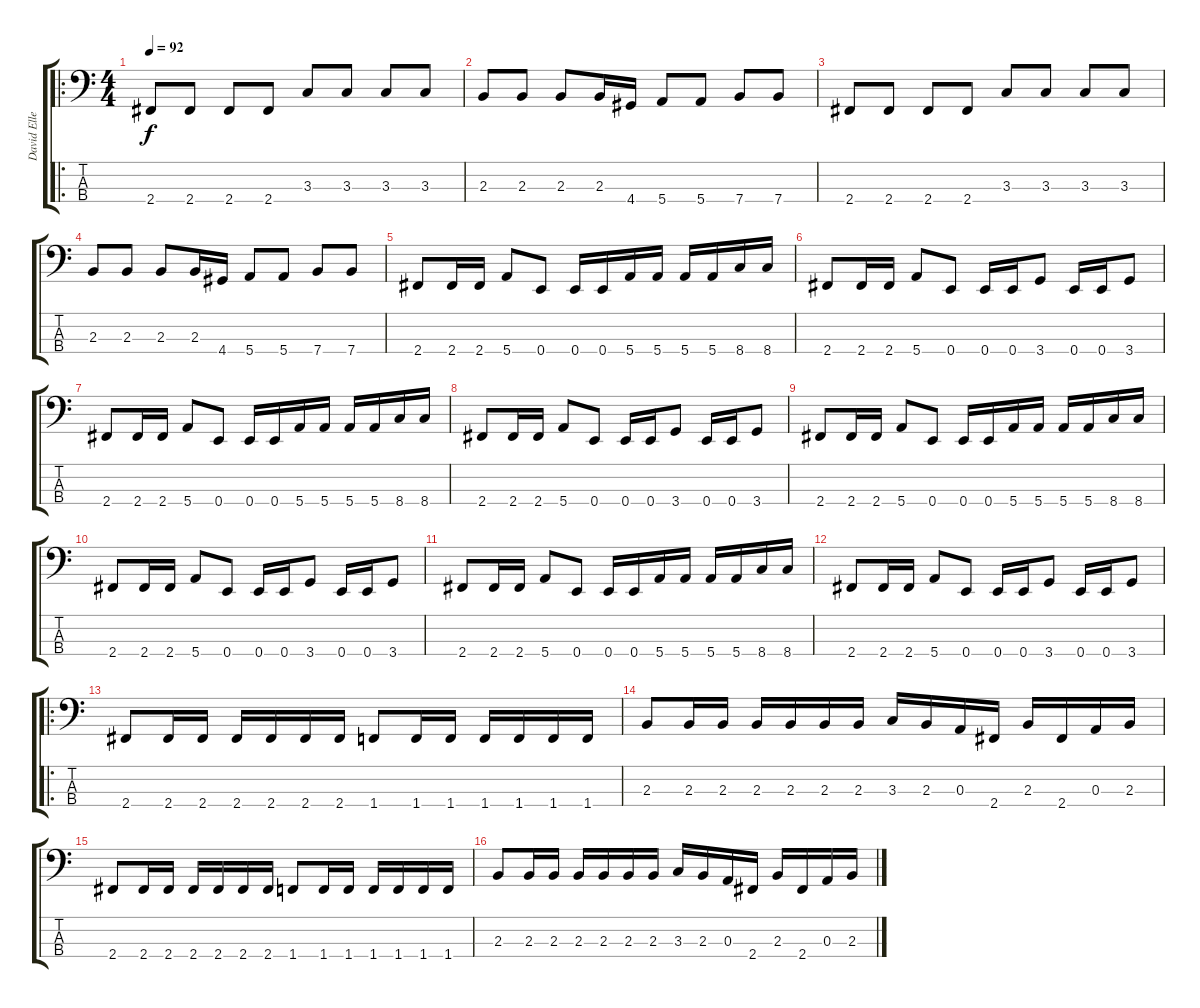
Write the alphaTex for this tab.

\track ("David Ellefson" "David Elle") {instrument electricbasspick}
\staff {score tabs}
\tuning (G2 D2 A1 E1) {hide}
\ro
\ts (4 4)
\tempo 92
\clef f4
\ks c
2.4.8{dy f} 2.4.8 2.4.8 2.4.8 3.3.8 3.3.8 3.3.8 3.3.8 |
2.3.8 2.3.8 2.3.8 2.3.16 4.4.16 5.4.8 5.4.8 7.4.8 7.4.8 |
2.4.8 2.4.8 2.4.8 2.4.8 3.3.8 3.3.8 3.3.8 3.3.8 |
2.3.8 2.3.8 2.3.8 2.3.16 4.4.16 5.4.8 5.4.8 7.4.8 7.4.8 |
2.4.8 2.4.16 2.4.16 5.4.8 0.4.8 0.4.16 0.4.16 5.4.16 5.4.16 5.4.16 5.4.16 8.4.16 8.4.16 |
2.4.8 2.4.16 2.4.16 5.4.8 0.4.8 0.4.16 0.4.16 3.4.8 0.4.16 0.4.16 3.4.8 |
2.4.8 2.4.16 2.4.16 5.4.8 0.4.8 0.4.16 0.4.16 5.4.16 5.4.16 5.4.16 5.4.16 8.4.16 8.4.16 |
2.4.8 2.4.16 2.4.16 5.4.8 0.4.8 0.4.16 0.4.16 3.4.8 0.4.16 0.4.16 3.4.8 |
2.4.8 2.4.16 2.4.16 5.4.8 0.4.8 0.4.16 0.4.16 5.4.16 5.4.16 5.4.16 5.4.16 8.4.16 8.4.16 |
2.4.8 2.4.16 2.4.16 5.4.8 0.4.8 0.4.16 0.4.16 3.4.8 0.4.16 0.4.16 3.4.8 |
2.4.8 2.4.16 2.4.16 5.4.8 0.4.8 0.4.16 0.4.16 5.4.16 5.4.16 5.4.16 5.4.16 8.4.16 8.4.16 |
2.4.8 2.4.16 2.4.16 5.4.8 0.4.8 0.4.16 0.4.16 3.4.8 0.4.16 0.4.16 3.4.8 |
\ro
2.4.8 2.4.16 2.4.16 2.4.16 2.4.16 2.4.16 2.4.16 1.4.8 1.4.16 1.4.16 1.4.16 1.4.16 1.4.16 1.4.16 |
2.3.8 2.3.16 2.3.16 2.3.16 2.3.16 2.3.16 2.3.16 3.3.16 2.3.16 0.3.16 2.4.16 2.3.16 2.4.16 0.3.16 2.3.16 |
2.4.8 2.4.16 2.4.16 2.4.16 2.4.16 2.4.16 2.4.16 1.4.8 1.4.16 1.4.16 1.4.16 1.4.16 1.4.16 1.4.16 |
2.3.8 2.3.16 2.3.16 2.3.16 2.3.16 2.3.16 2.3.16 3.3.16 2.3.16 0.3.16 2.4.16 2.3.16 2.4.16 0.3.16 2.3.16
